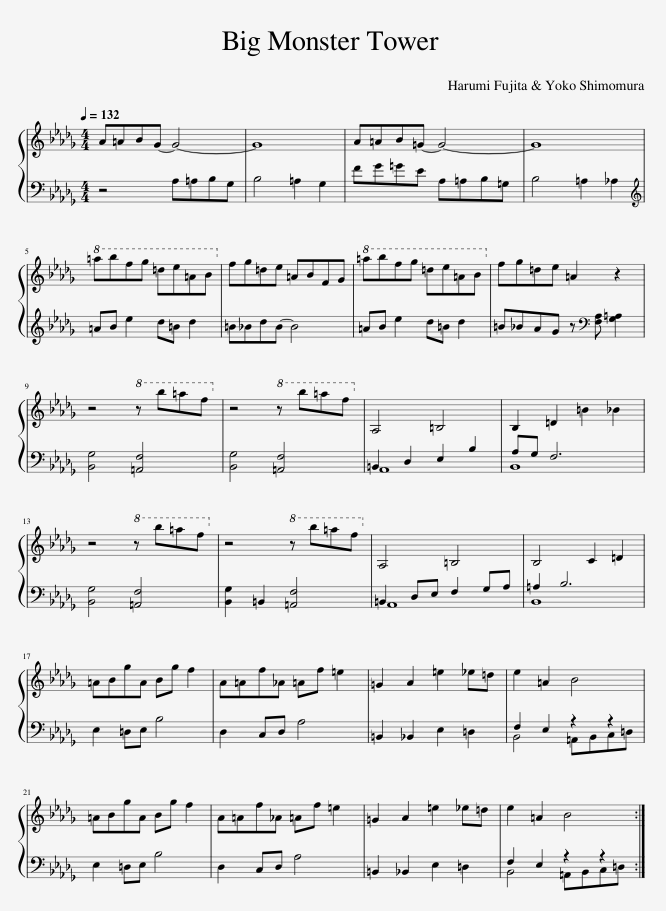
X:1
%%score { 1 | ( 2 3 ) }
L:1/8
Q:1/4=132
M:4/4
I:linebreak $
K:Db
V:1 treble
V:2 bass
V:3 bass
V:1
 A=ABG- G4- | G8 | A=AB=G- G4- | G8 |$!8va(! =a'b'f'g' =d'e'=ab!8va)! | %5
 fg=de =ABFG |!8va(! =a'b'f'g' =d'e'=ab!8va)! | fg=de =A2 z2 |$ z4!8va(! z b'=a'f'!8va)! | z4!8va(! z b'=a'f'!8va)! | %10
 A,4 =B,4 | B,2 =D2 =B2 _B2 |$ z4!8va(! z b'=a'f'!8va)! | z4!8va(! z b'=a'f'!8va)! | A,4 =B,4 | %15
 B,4 C2 =D2 |$ =ABgA Bg f2 | A=Af_A =Af =e2 | =G2 A2 =e2 _e=d | e2 =A2 B4 |$ %20
 =ABgA Bg f2 | A=Af_A =Af =e2 | =G2 A2 =e2 _e=d | e2 =A2 B4 :| %24
V:2
 z4 A,=A,B,G, | B,4 =A,2 G,2 | FG=GE A,=A,B,=G, | B,4 =A,2 _A,2 |$[K:treble] =AB e2 d=B d2 | %5
 =B_BdB- B4 | =AB e2 d=B d2 | =B_BAG z[K:bass] [F,A,] [G,=A,]2 |$ [B,,G,]4 [=A,,F,]4 | [B,,G,]4 [=A,,F,]4 | %10
 =B,,2 D,2 E,2 B,2 | A,G, F,6 |$ [B,,G,]4 [=A,,F,]4 | [B,,G,]2 =B,,2 [=A,,F,]4 | =B,,2 D,E, F,2 G,A, | %15
 =A,2 B,6 |$ E,2 =D,E, B,4 | D,2 C,D, A,4 | =B,,2 _B,,2 E,2 =D,2 | F,2 E,2 z2 z2 |$ %20
 E,2 =D,E, B,4 | D,2 C,D, A,4 | =B,,2 _B,,2 E,2 =D,2 | F,2 E,2 z2 z2 :| %24
V:3
 x8 | x8 | x8 | x8 |$[K:treble] x8 | %5
 x8 | x8 | x5[K:bass] x3 |$ x8 | x8 | %10
 A,,8 | B,,8 |$ x8 | x8 | A,,8 | %15
 B,,8 |$ x8 | x8 | x8 | B,,4 =A,,B,,C,=D, |$ %20
 x8 | x8 | x8 | B,,4 =A,,B,,C,=D, :| %24
